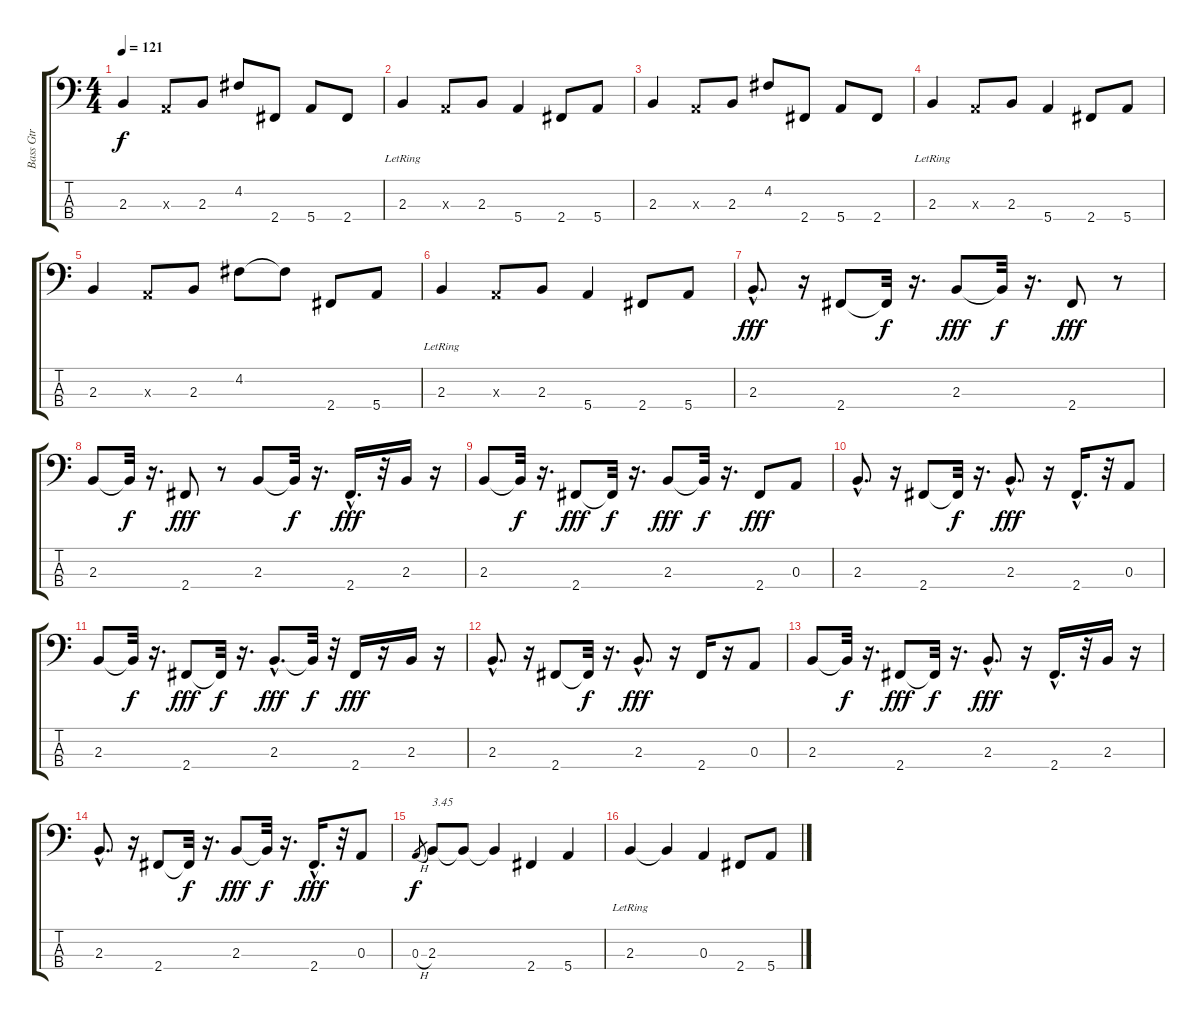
\track ("Bass Gtr" "Bass Gtr") {instrument electricbassfinger}
\staff {score tabs}
\tuning (G2 D2 A1 E1) {hide}
\ts (4 4)
\tempo 121
\clef f4
\ks c
2.3.4{dy f} 0.3{x}.8 2.3.8 4.2.8 2.4.8 5.4.8 2.4.8 |
2.3{lr}.4 0.3{x}.8 2.3.8 5.4.4 2.4.8 5.4.8 |
2.3.4 0.3{x}.8 2.3.8 4.2.8 2.4.8 5.4.8 2.4.8 |
2.3{lr}.4 0.3{x}.8 2.3.8 5.4.4 2.4.8 5.4.8 |
2.3.4 0.3{x}.8 2.3.8 4.2.8 4.2{t}.8 2.4.8 5.4.8 |
2.3{lr}.4 0.3{x}.8 2.3.8 5.4.4 2.4.8 5.4.8 |
2.3{hac}.8{d dy fff} r.16 2.4.8 2.4{t}.32{dy f} r.16{d} 2.3.8{dy fff} 2.3{t}.32{dy f} r.16{d} 2.4.8{dy fff} r.8 |
2.3.8 2.3{t}.32{dy f} r.16{d} 2.4.8{dy fff} r.8 2.3.8 2.3{t}.32{dy f} r.16{d} 2.4{hac}.16{d dy fff} r.32 2.3.16 r.16 |
2.3.8 2.3{t}.32{dy f} r.16{d} 2.4.8{dy fff} 2.4{t}.32{dy f} r.16{d} 2.3.8{dy fff} 2.3{t}.32{dy f} r.16{d} 2.4.8{dy fff} 0.3.8 |
2.3{hac}.8{d} r.16 2.4.8 2.4{t}.32{dy f} r.16{d} 2.3{hac}.8{d dy fff} r.16 2.4{hac}.16{d} r.32 0.3.8 |
2.3.8 2.3{t}.32{dy f} r.16{d} 2.4.8{dy fff} 2.4{t}.32{dy f} r.16{d} 2.3{hac}.8{d dy fff} 2.3{t}.32{dy f} r.32 2.4.16{dy fff} r.16 2.3.16 r.16 |
2.3{hac}.8{d} r.16 2.4.8 2.4{t}.32{dy f} r.16{d} 2.3{hac}.8{d dy fff} r.16 2.4.16 r.16 0.3.8 |
2.3.8 2.3{t}.32{dy f} r.16{d} 2.4.8{dy fff} 2.4{t}.32{dy f} r.16{d} 2.3{hac}.8{d dy fff} r.16 2.4{hac}.16{d} r.32 2.3.16 r.16 |
2.3{hac}.8{d} r.16 2.4.8 2.4{t}.32{dy f} r.16{d} 2.3.8{dy fff} 2.3{t}.32{dy f} r.16{d} 2.4{hac}.16{d dy fff} r.32 0.3.8 |
0.3{h}.8{gr dy f} 2.3.8{txt "3.45"} 2.3{t}.8 2.3{t}.4 2.4.4 5.4.4 |
2.3{lr}.4 2.3{t}.4 0.3.4 2.4.8 5.4.8
